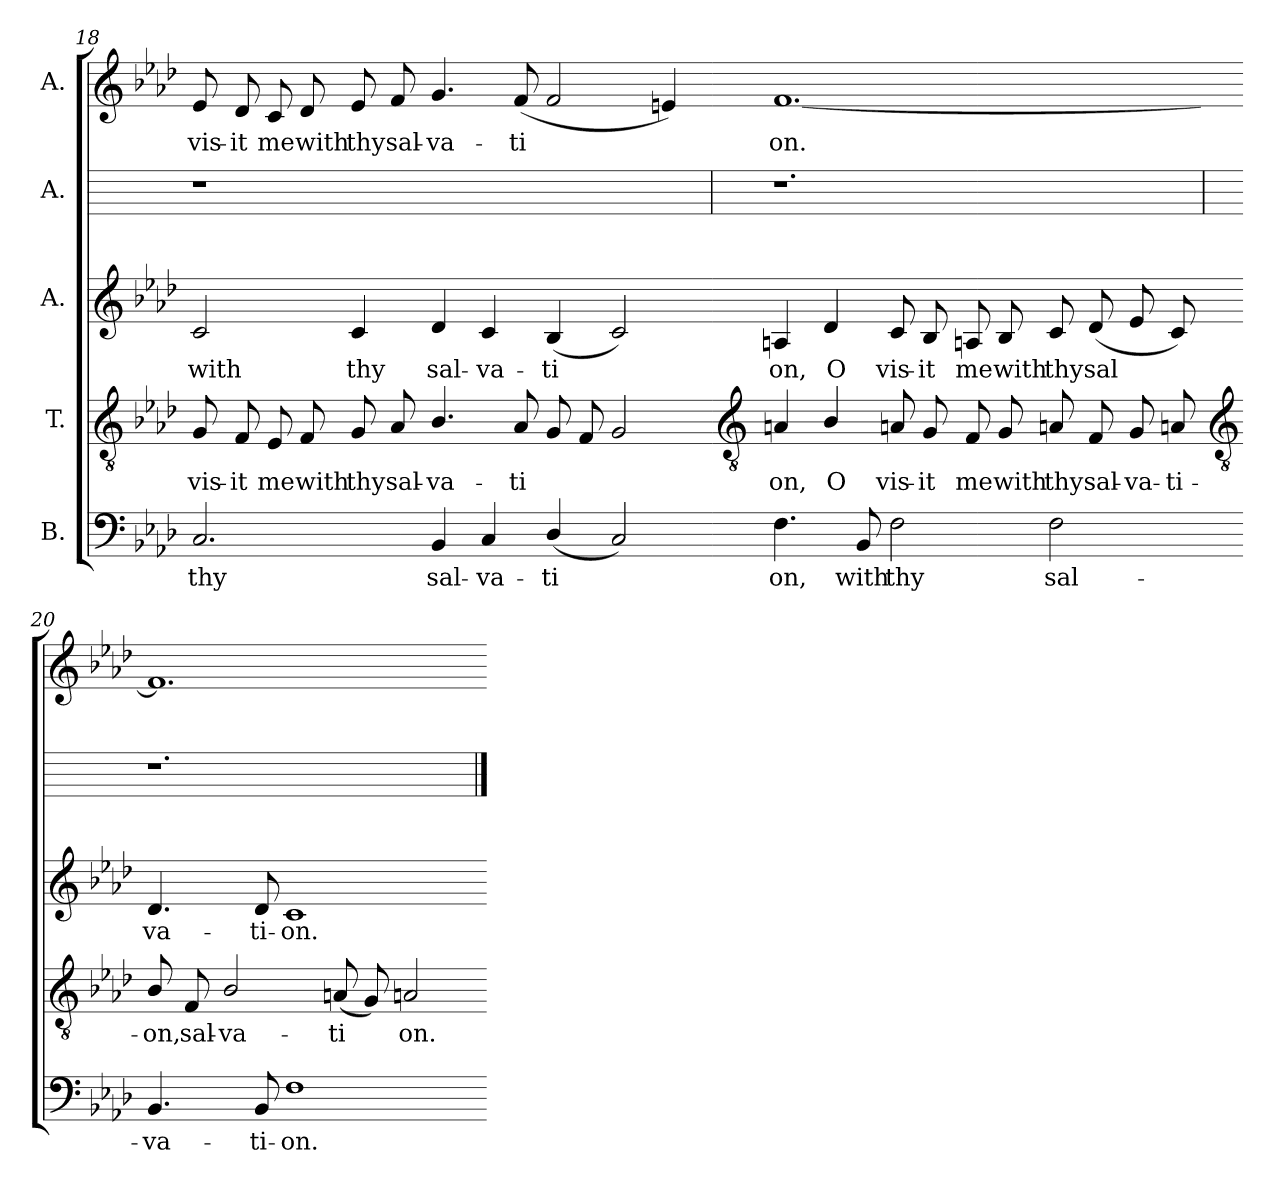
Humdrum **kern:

**kern	**text	**kern	**text	**kern	**text	**kern	**kern	**text
*part5	*part5	*part4	*part4	*part3	*part3	*part2	*part1	*part1
*staff5	*staff5	*staff4	*staff4	*staff3	*staff3	*staff2	*staff1	*staff1
*I"B.	*	*I"T.	*	*I"A.	*	*I"A.	*I"A.	*
!!LO:LB:g=z
*clefF4	*	*clefGv2	*	*clefG2	*	*	*clefG2	*
*k[b-e-a-d-]	*	*k[b-e-a-d-]	*	*k[b-e-a-d-]	*	*	*k[b-e-a-d-]	*
*A-:	*	*A-:	*	*A-:	*	*	*A-:	*
=18	=18	=18	=18	=18	=18	=18	=18	=18
!	!LO:LY:b	!	!LO:LY:b	!	!LO:LY:b	!	!	!LO:LY:b
2.C	thy	8G	vis-	2c	with	1r	8e-	vis-
!	!	!	!LO:LY:b	!	!	!	!	!LO:LY:b
.	.	8F	-it	.	.	.	8d-	-it
!	!	!	!LO:LY:b	!	!	!	!	!LO:LY:b
.	.	8E-	me	.	.	.	8c	me
!	!	!	!LO:LY:b	!	!	!	!	!LO:LY:b
.	.	8F	with	.	.	.	8d-	with
!	!	!	!LO:LY:b	!	!LO:LY:b	!	!	!LO:LY:b
.	.	8G	thy	4c	thy	.	8e-	thy
!	!	!	!LO:LY:b	!	!	!	!	!LO:LY:b
.	.	8A-	sal-	.	.	.	8f	sal-
!	!LO:LY:b	!	!LO:LY:b	!	!LO:LY:b	!	!	!LO:LY:b
4BB-	sal-	4.B-/	-va-	4d-	sal-	.	4.g	-va-
!	!LO:LY:b	!	!	!	!LO:LY:b	!	!	!
4C	-va-	.	.	4c	-va-	1ryy	.	.
!	!	!	!LO:LY:b	!	!	!	!	!LO:LY:b
.	.	8A-	-ti	.	.	.	(<8f	-ti
!	!LO:LY:b	!	!	!	!LO:LY:b	!	!	!
(<4D-/	-ti	8G	.	(<4B-	-ti	.	2f	.
.	.	8F	.	.	.	.	.	.
2C)	.	2G	.	2c)	.	.	.	.
.	.	.	.	.	.	.	4en)	.
!!LO:LB:g=z
=19-	=19-	=19-	=19-	=19-	=19-	=19	=19-	=19-
*	*	*clefGv2	*	*	*	*	*	*
!	!LO:LY:b	!	!LO:LY:b	!	!LO:LY:b	!	!	!LO:LY:b
4.F	on,	4An	on,	4An	on,	1.r	[1.f	on.
!	!	!	!LO:LY:b	!	!LO:LY:b	!	!	!
.	.	4B-/	O	4d-	O	.	.	.
!	!LO:LY:b	!	!	!	!	!	!	!
8BB-	with	.	.	.	.	.	.	.
!	!LO:LY:b	!	!LO:LY:b	!	!LO:LY:b	!	!	!
2F	thy	8An/	vis-	8c	vis-	.	.	.
!	!	!	!LO:LY:b	!	!LO:LY:b	!	!	!
.	.	8G/	-it	8B-	-it	.	.	.
!	!	!	!LO:LY:b	!	!LO:LY:b	!	!	!
.	.	8F/	me	8An	me	.	.	.
!	!	!	!LO:LY:b	!	!LO:LY:b	!	!	!
.	.	8G/	with	8B-	with	.	.	.
!	!LO:LY:b	!	!LO:LY:b	!	!LO:LY:b	!	!	!
2F	sal-	8An/	thy	8c	thy	.	.	.
!	!	!	!LO:LY:b	!	!LO:LY:b	!	!	!
.	.	8F/	sal-	(<8d-	sal	.	.	.
!	!	!	!LO:LY:b	!	!	!	!	!
.	.	8G/	-va-	8e-	.	.	.	.
!	!	!	!LO:LY:b	!	!	!	!	!
.	.	8An/	-ti-	8c)	.	.	.	.
!!LO:LB:g=z
=20-	=20-	=20-	=20-	=20-	=20-	=20	=20-	=20-
*	*	*clefGv2	*	*	*	*	*	*
!	!LO:LY:b	!	!LO:LY:b	!	!LO:LY:b	!	!	!
4.BB-	-va-	8B-/	-on,	4.d-	va-	1.r	1.f]	.
!	!	!	!LO:LY:b	!	!	!	!	!
.	.	8F/	sal-	.	.	.	.	.
!	!	!	!LO:LY:b	!	!	!	!	!
.	.	2B-/	-va-	.	.	.	.	.
!	!LO:LY:b	!	!	!	!LO:LY:b	!	!	!
8BB-	-ti-	.	.	8d-	-ti-	.	.	.
!	!LO:LY:b	!	!	!	!LO:LY:b	!	!	!
1F	-on.	.	.	1c	-on.	.	.	.
!	!	!	!LO:LY:b	!	!	!	!	!
.	.	(<8An/	-ti	.	.	.	.	.
.	.	8G)	.	.	.	.	.	.
!	!	!	!LO:LY:b	!	!	!	!	!
.	.	2An	on.	.	.	.	.	.
=-	=-	=-	=-	=-	=-	==	=-	=-
*-	*-	*-	*-	*-	*-	*-	*-	*-
